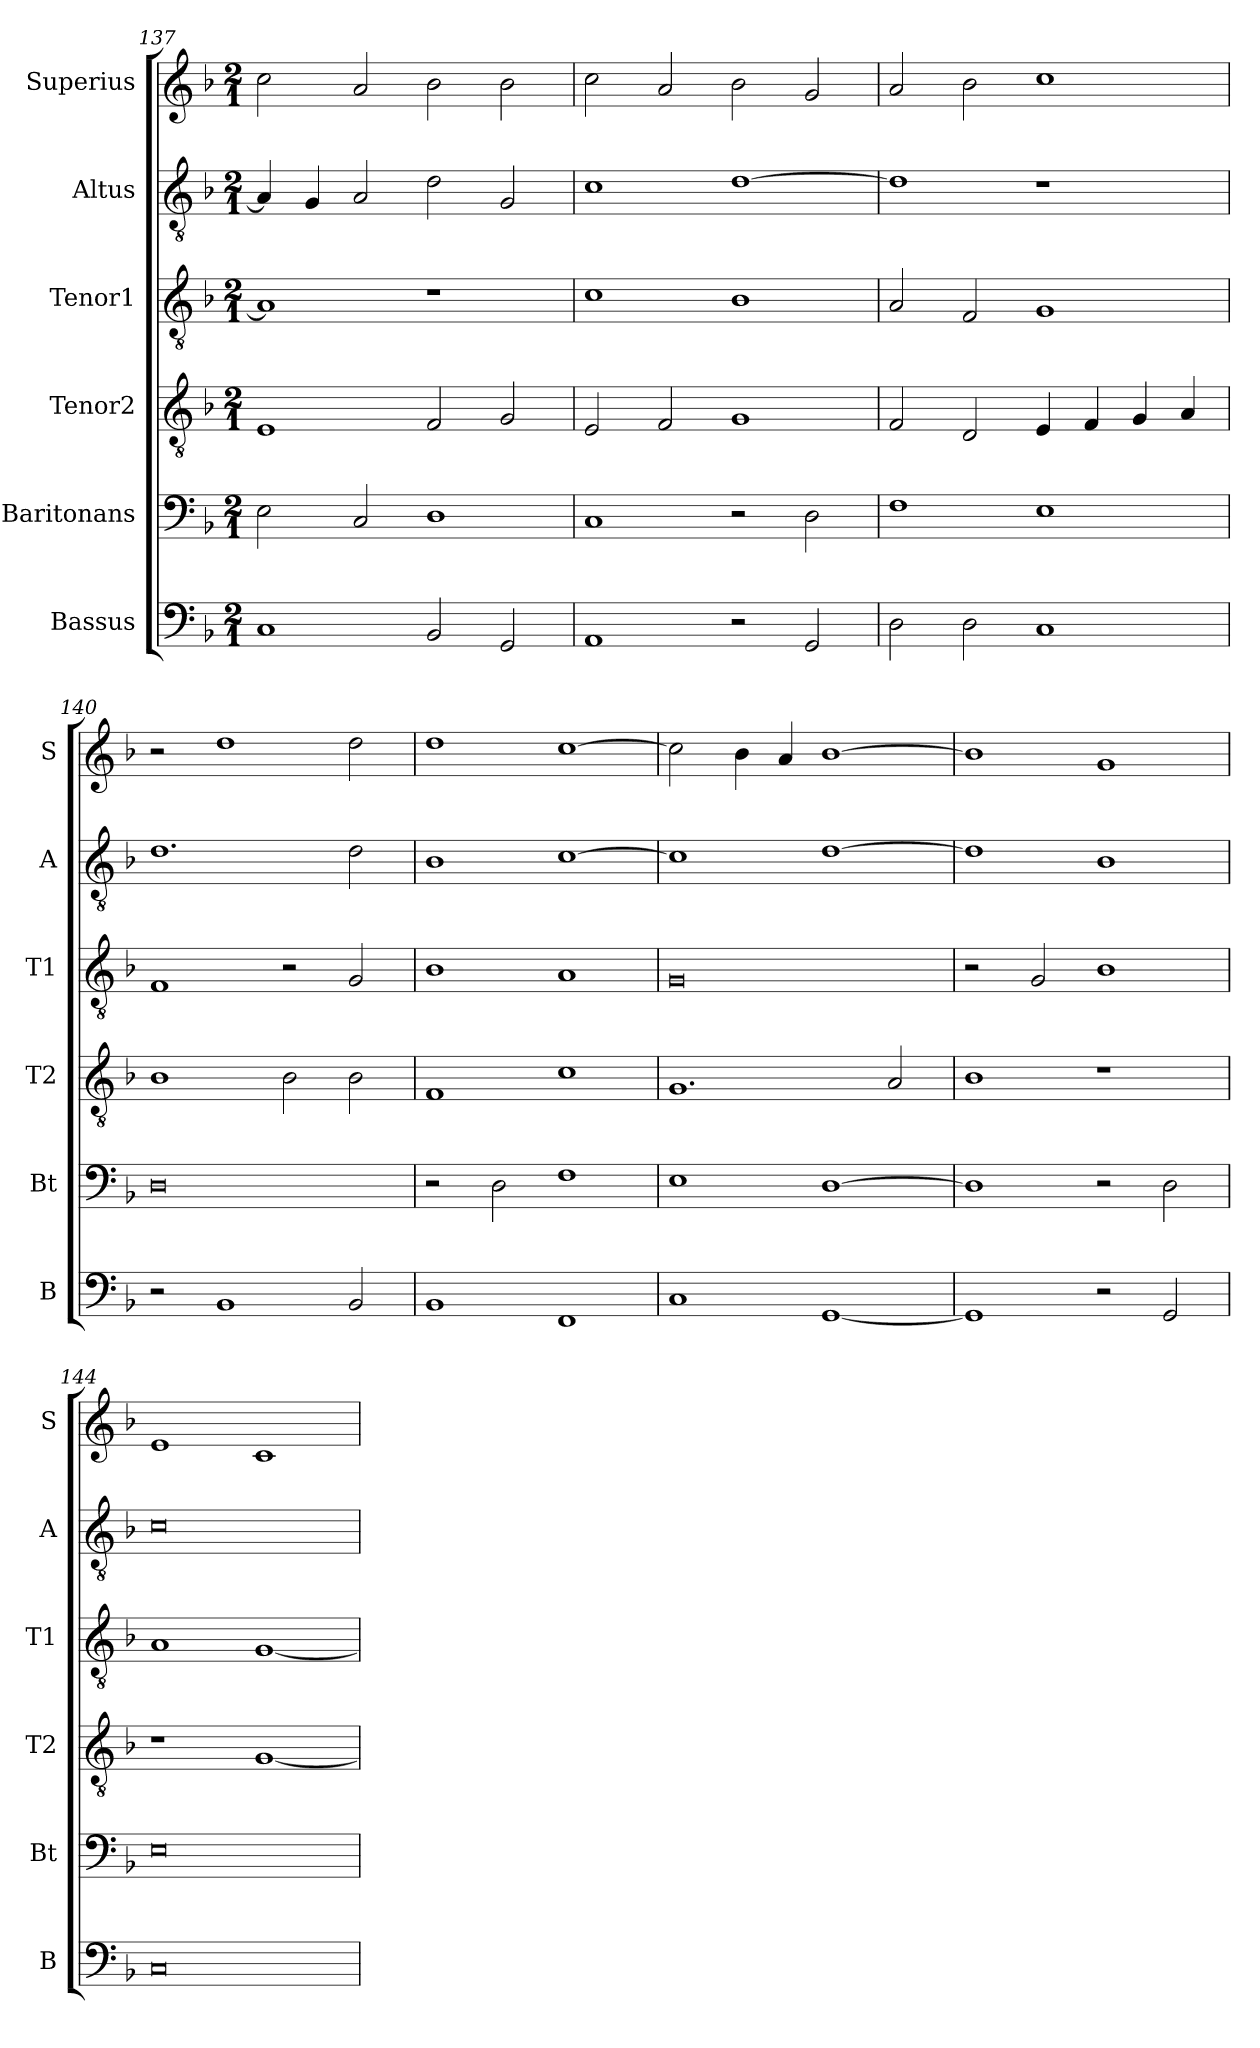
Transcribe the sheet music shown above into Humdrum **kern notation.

**kern	**kern	**kern	**kern	**kern	**kern
*part6	*part5	*part4	*part3	*part2	*part1
*staff6	*staff5	*staff4	*staff3	*staff2	*staff1
*I"Bassus	*I"Baritonans	*I"Tenor2	*I"Tenor1	*I"Altus	*I"Superius
*I'B	*I'Bt	*I'T2	*I'T1	*I'A	*I'S
*clefF4	*clefF4	*clefGv2	*clefGv2	*clefGv2	*clefG2
*k[b-]	*k[b-]	*k[b-]	*k[b-]	*k[b-]	*k[b-]
*M2/1	*M2/1	*M2/1	*M2/1	*M2/1	*M2/1
=137	=137	=137	=137	=137	=137
1C	2E\	1E	1A]	4A/]	2cc\
.	.	.	.	4G/	.
.	2C/	.	.	2A/	2a/
2BB-/	1D	2F/	1r	2d\	2b-\
2GG/	.	2G/	.	2G/	2b-\
=138	=138	=138	=138	=138	=138
1AA	1C	2E/	1c	1c	2cc\
.	.	2F/	.	.	2a/
2r	2r	1G	1B-	[1d	2b-\
2GG/	2D\	.	.	.	2g/
=139	=139	=139	=139	=139	=139
2D\	1F	2F/	2A/	1d]	2a/
2D\	.	2D/	2F/	.	2b-\
1C	1E	4E/	1G	1r	1cc
.	.	4F/	.	.	.
.	.	4G/	.	.	.
.	.	4A/	.	.	.
=140	=140	=140	=140	=140	=140
2r	0D	1B-	1F	1.d	2r
1BB-	.	.	.	.	1dd
.	.	2B-\	2r	.	.
2BB-/	.	2B-\	2G/	2d\	2dd\
=141	=141	=141	=141	=141	=141
1BB-	2r	1F	1B-	1B-	1dd
.	2D\	.	.	.	.
1FF	1F	1c	1A	[1c	[1cc
=142	=142	=142	=142	=142	=142
1C	1E	1.G	0G	1c]	2cc\]
.	.	.	.	.	4b-\
.	.	.	.	.	4a/
[1GG	[1D	.	.	[1d	[1b-
.	.	2A/	.	.	.
=143	=143	=143	=143	=143	=143
1GG]	1D]	1B-	2r	1d]	1b-]
.	.	.	2G/	.	.
2r	2r	1r	1B-	1B-	1g
2GG/	2D\	.	.	.	.
=144	=144	=144	=144	=144	=144
0C	0E	1r	1A	0c	1e
.	.	[1G	[1G	.	1c
=	=	=	=	=	=
*-	*-	*-	*-	*-	*-
